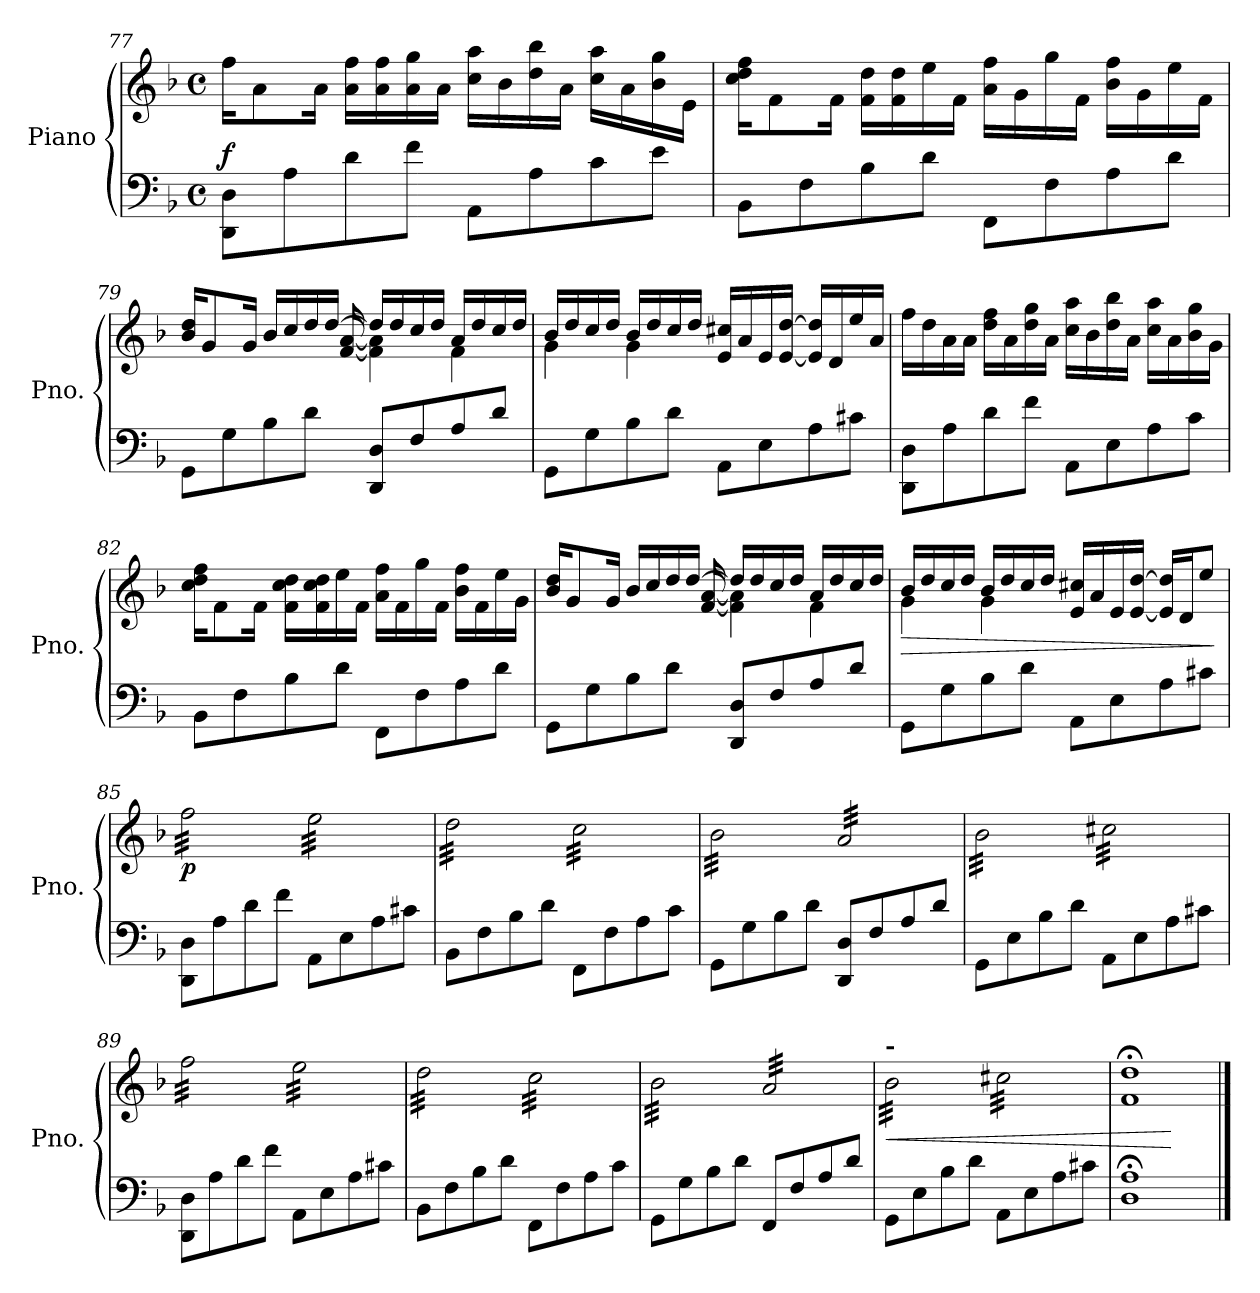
**kern	**kern	**dynam
*part1	*part1	*part1
*staff2	*staff1	*staff1/2
*I"Piano	*	*
*I'Pno.	*	*
*clefF4	*clefG2	*
*k[b-]	*k[b-]	*
*M4/4	*M4/4	*
*met(c)	*met(c)	*
=77	=77	=77
!	!	!LO:DY:a=2
8DD\ 8D\L	16ff\KL	f
.	8a\	.
8A\	.	.
.	16a\Jk	.
8d\	16a\ 16ff\LL	.
.	16a\ 16ff\	.
8f\J	16a\ 16gg\	.
.	16a\JJ	.
8AA\L	16cc\ 16aa\LL	.
.	16b-\	.
8A\	16dd\ 16bb-\	.
.	16a\JJ	.
8c\	16cc\ 16aa\LL	.
.	16a\	.
8e\J	16b-\ 16gg\	.
.	16e\JJ	.
!!LO:LB:g=z
=78	=78	=78
8BB-\L	16cc\ 16dd\ 16ff\KL	.
.	8f\	.
8F\	.	.
.	16f\Jk	.
8B-\	16f\ 16dd\LL	.
.	16f\ 16dd\	.
8d\J	16ee\	.
.	16f\JJ	.
8FF\L	16a\ 16ff\LL	.
.	16g\	.
8F\	16gg\	.
.	16f\JJ	.
8A\	16b-\ 16ff\LL	.
.	16g\	.
8d\J	16ee\	.
.	16f\JJ	.
=79	=79	=79
*	*^	*
8GG\L	16b-/ 16dd/KL	4..ryy	.
.	8g/	.	.
8G\	.	.	.
.	16g/Jk	.	.
8B-\	16b-/LL	.	.
.	16cc/	.	.
8d\J	16dd/	.	.
.	[16dd/JJ	[16f/ [16a/	.
8DD/ 8D/L	16dd/LL]	4f\] 4a\]	.
.	16dd/	.	.
8F/	16cc/	.	.
.	16dd/JJ	.	.
8A/	16a/LL	4f\	.
.	16dd/	.	.
8d/J	16cc/	.	.
.	16dd/JJ	.	.
!!LO:PB:g=z	!!
=80	=80	=80	=80
8GG\L	16b-/LL	4g\	.
.	16dd/	.	.
8G\	16cc/	.	.
.	16dd/JJ	.	.
8B-\	16b-/LL	4g\	.
.	16dd/	.	.
8d\J	16cc/	.	.
.	16dd/JJ	.	.
8AA\L	16e/ 16cc#X/LL	2ryy	.
.	16a/	.	.
8E\	16e/	.	.
.	[16e/ [16dd/JJ	.	.
8A\	16e/] 16dd/]LL	.	.
.	16d/	.	.
8c#X\J	16ee/	.	.
.	16a/JJ	.	.
*	*v	*v	*
=81	=81	=81
8DD\ 8D\L	16ff\LL	.
.	16dd\	.
8A\	16a\	.
.	16a\JJ	.
8d\	16dd\ 16ff\LL	.
.	16a\	.
8f\J	16dd\ 16gg\	.
.	16a\JJ	.
8AA\L	16cc\ 16aa\LL	.
.	16b-\	.
8E\	16dd\ 16bb-\	.
.	16a\JJ	.
8A\	16cc\ 16aa\LL	.
.	16a\	.
8c\J	16b-\ 16gg\	.
.	16g\JJ	.
!!LO:LB:g=z
=82	=82	=82
8BB-\L	16cc\ 16dd\ 16ff\KL	.
.	8f\	.
8F\	.	.
.	16f\Jk	.
8B-\	16f\ 16cc\ 16dd\LL	.
.	16f\ 16cc\ 16dd\	.
8d\J	16ee\	.
.	16f\JJ	.
8FF\L	16a\ 16ff\LL	.
.	16f\	.
8F\	16gg\	.
.	16f\JJ	.
8A\	16b-\ 16ff\LL	.
.	16f\	.
8d\J	16ee\	.
.	16g\JJ	.
=83	=83	=83
*	*^	*
8GG\L	16b-/ 16dd/KL	4..ryy	.
.	8g/	.	.
8G\	.	.	.
.	16g/Jk	.	.
8B-\	16b-/LL	.	.
.	16cc/	.	.
8d\J	16dd/	.	.
.	[16dd/JJ	[16f/ [16a/	.
8DD/ 8D/L	16dd/LL]	4f\] 4a\]	.
.	16dd/	.	.
8F/	16cc/	.	.
.	16dd/JJ	.	.
8A/	16a/LL	4f\	.
.	16dd/	.	.
8d/J	16cc/	.	.
.	16dd/JJ	.	.
!!LO:LB:g=z	!!
=84	=84	=84	=84
!	!	!	!LO:HP:b
8GG\L	16b-/LL	4g\	>
.	16dd/	.	.
8G\	16cc/	.	.
.	16dd/JJ	.	.
8B-\	16b-/LL	4g\	.
.	16dd/	.	.
8d\J	16cc/	.	.
.	16dd/JJ	.	.
8AA\L	16e/ 16cc#X/LL	2ryy	.
.	16a/	.	.
8E\	16e/	.	.
.	[16e/ [16dd/JJ	.	.
8A\	16e/] 16dd/]LL	.	.
.	16d/J	.	.
8c#X\J	8ee/J	.	.
*	*v	*v	*
.	.	]
=85	=85	=85
!	!	!LO:DY:b
*	*tremolo	*
8DD\ 8D\L	32ff\LLL	p
.	32ff\	.
.	32ff\	.
.	32ff\	.
8A\	32ff\	.
.	32ff\	.
.	32ff\	.
.	32ff\	.
8d\	32ff\	.
.	32ff\	.
.	32ff\	.
.	32ff\	.
8f\J	32ff\	.
.	32ff\	.
.	32ff\	.
.	32ff\JJJ	.
8AA\L	32ee\LLL	.
.	32ee\	.
.	32ee\	.
.	32ee\	.
8E\	32ee\	.
.	32ee\	.
.	32ee\	.
.	32ee\	.
8A\	32ee\	.
.	32ee\	.
.	32ee\	.
.	32ee\	.
8c#X\J	32ee\	.
.	32ee\	.
.	32ee\	.
.	32ee\JJJ	.
=86	=86	=86
8BB-\L	32dd\LLL	.
.	32dd\	.
.	32dd\	.
.	32dd\	.
8F\	32dd\	.
.	32dd\	.
.	32dd\	.
.	32dd\	.
8B-\	32dd\	.
.	32dd\	.
.	32dd\	.
.	32dd\	.
8d\J	32dd\	.
.	32dd\	.
.	32dd\	.
.	32dd\JJJ	.
8FF\L	32cc\LLL	.
.	32cc\	.
.	32cc\	.
.	32cc\	.
8F\	32cc\	.
.	32cc\	.
.	32cc\	.
.	32cc\	.
8A\	32cc\	.
.	32cc\	.
.	32cc\	.
.	32cc\	.
8c\J	32cc\	.
.	32cc\	.
.	32cc\	.
.	32cc\JJJ	.
=87	=87	=87
8GG\L	32b-\LLL	.
.	32b-\	.
.	32b-\	.
.	32b-\	.
8G\	32b-\	.
.	32b-\	.
.	32b-\	.
.	32b-\	.
8B-\	32b-\	.
.	32b-\	.
.	32b-\	.
.	32b-\	.
8d\J	32b-\	.
.	32b-\	.
.	32b-\	.
.	32b-\JJJ	.
8DD/ 8D/L	32a/LLL	.
.	32a/	.
.	32a/	.
.	32a/	.
8F/	32a/	.
.	32a/	.
.	32a/	.
.	32a/	.
8A/	32a/	.
.	32a/	.
.	32a/	.
.	32a/	.
8d/J	32a/	.
.	32a/	.
.	32a/	.
.	32a/JJJ	.
!!LO:LB:g=z
=88	=88	=88
8GG\L	32b-\LLL	.
.	32b-\	.
.	32b-\	.
.	32b-\	.
8E\	32b-\	.
.	32b-\	.
.	32b-\	.
.	32b-\	.
8B-\	32b-\	.
.	32b-\	.
.	32b-\	.
.	32b-\	.
8d\J	32b-\	.
.	32b-\	.
.	32b-\	.
.	32b-\JJJ	.
8AA\L	32cc#X\LLL	.
.	32cc#X\	.
.	32cc#X\	.
.	32cc#X\	.
8E\	32cc#X\	.
.	32cc#X\	.
.	32cc#X\	.
.	32cc#X\	.
8A\	32cc#X\	.
.	32cc#X\	.
.	32cc#X\	.
.	32cc#X\	.
8c#X\J	32cc#X\	.
.	32cc#X\	.
.	32cc#X\	.
.	32cc#X\JJJ	.
=89	=89	=89
8DD\ 8D\L	32ff\LLL	.
.	32ff\	.
.	32ff\	.
.	32ff\	.
8A\	32ff\	.
.	32ff\	.
.	32ff\	.
.	32ff\	.
8d\	32ff\	.
.	32ff\	.
.	32ff\	.
.	32ff\	.
8f\J	32ff\	.
.	32ff\	.
.	32ff\	.
.	32ff\JJJ	.
8AA\L	32ee\LLL	.
.	32ee\	.
.	32ee\	.
.	32ee\	.
8E\	32ee\	.
.	32ee\	.
.	32ee\	.
.	32ee\	.
8A\	32ee\	.
.	32ee\	.
.	32ee\	.
.	32ee\	.
8c#X\J	32ee\	.
.	32ee\	.
.	32ee\	.
.	32ee\JJJ	.
=90	=90	=90
8BB-\L	32dd\LLL	.
.	32dd\	.
.	32dd\	.
.	32dd\	.
8F\	32dd\	.
.	32dd\	.
.	32dd\	.
.	32dd\	.
8B-\	32dd\	.
.	32dd\	.
.	32dd\	.
.	32dd\	.
8d\J	32dd\	.
.	32dd\	.
.	32dd\	.
.	32dd\JJJ	.
8FF\L	32cc\LLL	.
.	32cc\	.
.	32cc\	.
.	32cc\	.
8F\	32cc\	.
.	32cc\	.
.	32cc\	.
.	32cc\	.
8A\	32cc\	.
.	32cc\	.
.	32cc\	.
.	32cc\	.
8c\J	32cc\	.
.	32cc\	.
.	32cc\	.
.	32cc\JJJ	.
=91	=91	=91
8GG\L	32b-\LLL	.
.	32b-\	.
.	32b-\	.
.	32b-\	.
8G\	32b-\	.
.	32b-\	.
.	32b-\	.
.	32b-\	.
8B-\	32b-\	.
.	32b-\	.
.	32b-\	.
.	32b-\	.
8d\J	32b-\	.
.	32b-\	.
.	32b-\	.
.	32b-\JJJ	.
8FF/L	32a/LLL	.
.	32a/	.
.	32a/	.
.	32a/	.
8F/	32a/	.
.	32a/	.
.	32a/	.
.	32a/	.
8A/	32a/	.
.	32a/	.
.	32a/	.
.	32a/	.
8d/J	32a/	.
.	32a/	.
.	32a/	.
.	32a/JJJ	.
!!LO:LB:g=z
=92	=92	=92
*	*MM70	*
!	!LO:TX:a:B:t=-	!
!	!	!LO:HP:b
8GG\L	32b-\LLL	<
.	32b-\	.
.	32b-\	.
.	32b-\	.
8E\	32b-\	.
.	32b-\	.
.	32b-\	.
.	32b-\	.
8B-\	32b-\	.
.	32b-\	.
.	32b-\	.
.	32b-\	.
8d\J	32b-\	.
.	32b-\	.
.	32b-\	.
.	32b-\JJJ	.
*	*MM62	*
8AA\L	32cc#X\LLL	.
.	32cc#X\	.
.	32cc#X\	.
.	32cc#X\	.
8E\	32cc#X\	.
.	32cc#X\	.
.	32cc#X\	.
.	32cc#X\	.
8A\	32cc#X\	.
.	32cc#X\	.
.	32cc#X\	.
.	32cc#X\	.
8c#X\J	32cc#X\	.
.	32cc#X\	.
.	32cc#X\	.
.	32cc#X\JJJ	.
*	*Xtremolo	*
=93	=93	=93
*	*MM54	*
1D;< 1A;<	1f;< 1dd;<	.
.	.	[
==	==	==
*-	*-	*-
